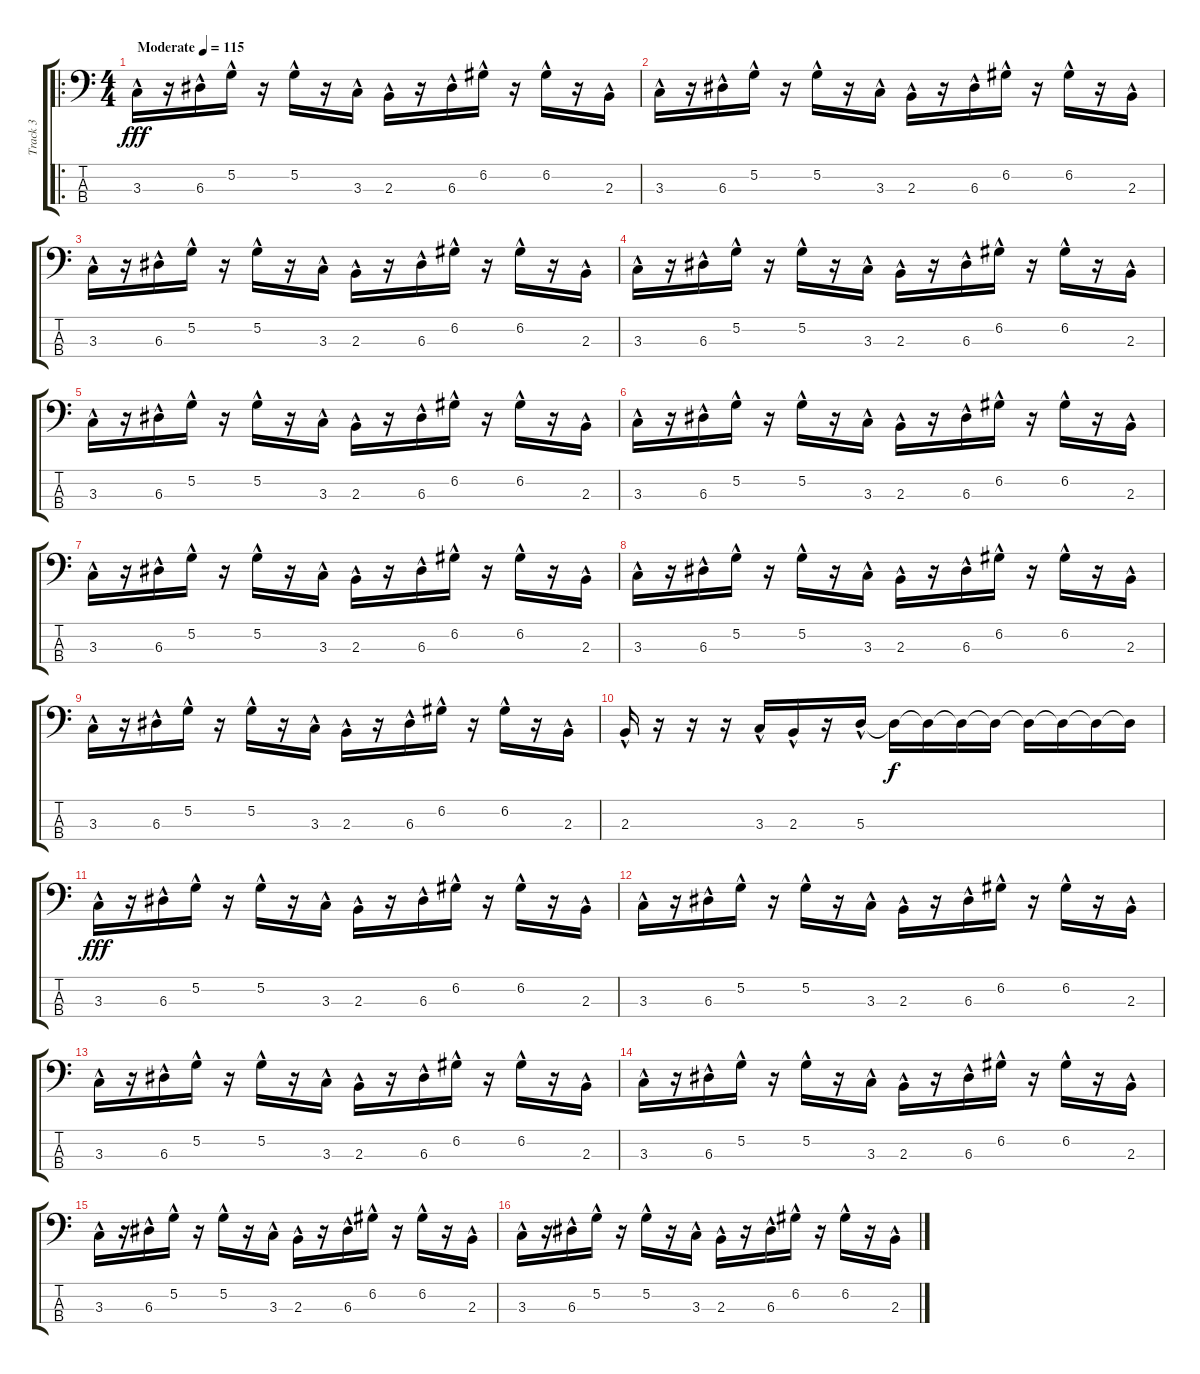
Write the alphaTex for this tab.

\track ("Track 3" "Track 3") {instrument electricbassfinger bank 2}
\staff {score tabs}
\tuning (G2 D2 A1 E1) {hide}
\ro
\ts (4 4)
\tempo (115 "Moderate")
\clef f4
\ks c
3.3{hac}.16{dy fff instrument electricbassfinger} r.16 6.3{hac}.16 5.2{hac}.16 r.16 5.2{hac}.16 r.16 3.3{hac}.16 2.3{hac}.16 r.16 6.3{hac}.16 6.2{hac}.16 r.16 6.2{hac}.16 r.16 2.3{hac}.16 |
3.3{hac}.16 r.16 6.3{hac}.16 5.2{hac}.16 r.16 5.2{hac}.16 r.16 3.3{hac}.16 2.3{hac}.16 r.16 6.3{hac}.16 6.2{hac}.16 r.16 6.2{hac}.16 r.16 2.3{hac}.16 |
3.3{hac}.16 r.16 6.3{hac}.16 5.2{hac}.16 r.16 5.2{hac}.16 r.16 3.3{hac}.16 2.3{hac}.16 r.16 6.3{hac}.16 6.2{hac}.16 r.16 6.2{hac}.16 r.16 2.3{hac}.16 |
3.3{hac}.16 r.16 6.3{hac}.16 5.2{hac}.16 r.16 5.2{hac}.16 r.16 3.3{hac}.16 2.3{hac}.16 r.16 6.3{hac}.16 6.2{hac}.16 r.16 6.2{hac}.16 r.16 2.3{hac}.16 |
3.3{hac}.16 r.16 6.3{hac}.16 5.2{hac}.16 r.16 5.2{hac}.16 r.16 3.3{hac}.16 2.3{hac}.16 r.16 6.3{hac}.16 6.2{hac}.16 r.16 6.2{hac}.16 r.16 2.3{hac}.16 |
3.3{hac}.16 r.16 6.3{hac}.16 5.2{hac}.16 r.16 5.2{hac}.16 r.16 3.3{hac}.16 2.3{hac}.16 r.16 6.3{hac}.16 6.2{hac}.16 r.16 6.2{hac}.16 r.16 2.3{hac}.16 |
3.3{hac}.16 r.16 6.3{hac}.16 5.2{hac}.16 r.16 5.2{hac}.16 r.16 3.3{hac}.16 2.3{hac}.16 r.16 6.3{hac}.16 6.2{hac}.16 r.16 6.2{hac}.16 r.16 2.3{hac}.16 |
3.3{hac}.16 r.16 6.3{hac}.16 5.2{hac}.16 r.16 5.2{hac}.16 r.16 3.3{hac}.16 2.3{hac}.16 r.16 6.3{hac}.16 6.2{hac}.16 r.16 6.2{hac}.16 r.16 2.3{hac}.16 |
3.3{hac}.16 r.16 6.3{hac}.16 5.2{hac}.16 r.16 5.2{hac}.16 r.16 3.3{hac}.16 2.3{hac}.16 r.16 6.3{hac}.16 6.2{hac}.16 r.16 6.2{hac}.16 r.16 2.3{hac}.16 |
2.3{hac}.16 r.16 r.16 r.16 3.3{hac}.16 2.3{hac}.16 r.16 5.3{hac}.16 5.3{t}.16{dy f} 5.3{t}.16 5.3{t}.16 5.3{t}.16 5.3{t}.16 5.3{t}.16 5.3{t}.16 5.3{t}.16 |
3.3{hac}.16{dy fff} r.16 6.3{hac}.16 5.2{hac}.16 r.16 5.2{hac}.16 r.16 3.3{hac}.16 2.3{hac}.16 r.16 6.3{hac}.16 6.2{hac}.16 r.16 6.2{hac}.16 r.16 2.3{hac}.16 |
3.3{hac}.16 r.16 6.3{hac}.16 5.2{hac}.16 r.16 5.2{hac}.16 r.16 3.3{hac}.16 2.3{hac}.16 r.16 6.3{hac}.16 6.2{hac}.16 r.16 6.2{hac}.16 r.16 2.3{hac}.16 |
3.3{hac}.16 r.16 6.3{hac}.16 5.2{hac}.16 r.16 5.2{hac}.16 r.16 3.3{hac}.16 2.3{hac}.16 r.16 6.3{hac}.16 6.2{hac}.16 r.16 6.2{hac}.16 r.16 2.3{hac}.16 |
3.3{hac}.16 r.16 6.3{hac}.16 5.2{hac}.16 r.16 5.2{hac}.16 r.16 3.3{hac}.16 2.3{hac}.16 r.16 6.3{hac}.16 6.2{hac}.16 r.16 6.2{hac}.16 r.16 2.3{hac}.16 |
3.3{hac}.16 r.16 6.3{hac}.16 5.2{hac}.16 r.16 5.2{hac}.16 r.16 3.3{hac}.16 2.3{hac}.16 r.16 6.3{hac}.16 6.2{hac}.16 r.16 6.2{hac}.16 r.16 2.3{hac}.16 |
3.3{hac}.16 r.16 6.3{hac}.16 5.2{hac}.16 r.16 5.2{hac}.16 r.16 3.3{hac}.16 2.3{hac}.16 r.16 6.3{hac}.16 6.2{hac}.16 r.16 6.2{hac}.16 r.16 2.3{hac}.16
